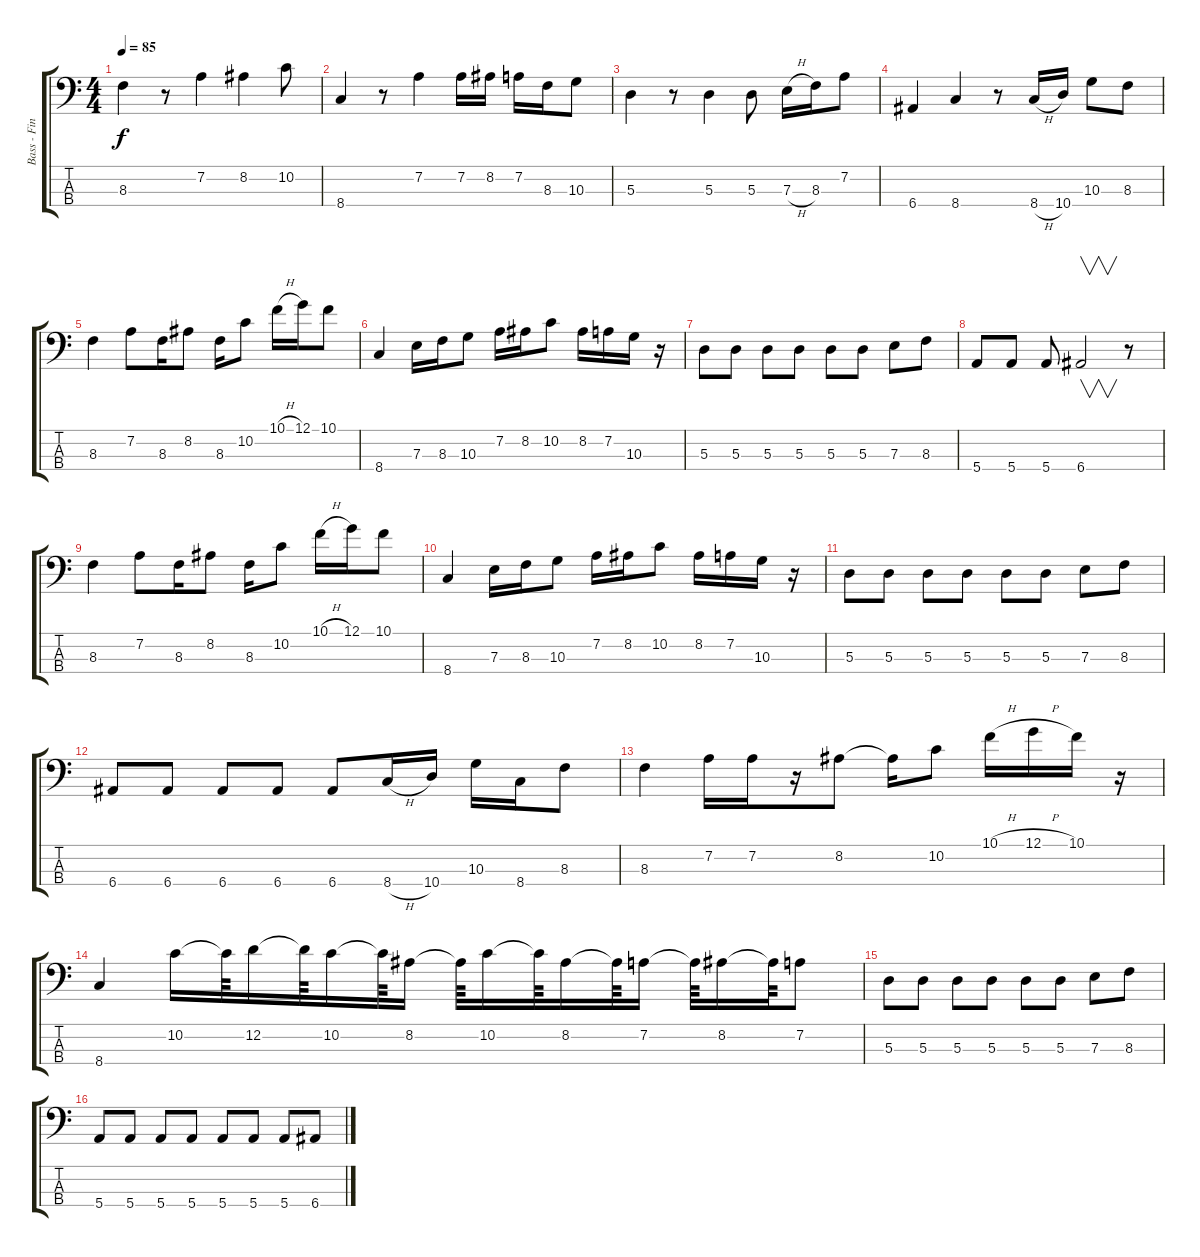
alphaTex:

\track ("Bass - Finger" "Bass - Fin") {instrument electricbassfinger}
\staff {score tabs}
\tuning (G2 D2 A1 E1) {hide}
\ts (4 4)
\tempo 85
\clef f4
\ks c
8.3.4{dy f} r.8 7.2.4 8.2.4 10.2.8 |
8.4.4 r.8 7.2.4 7.2.16 8.2.16 7.2.16 8.3.16 10.3.8 |
5.3.4 r.8 5.3.4 5.3.8 7.3{h}.16 8.3.16 7.2.8 |
6.4.4 8.4.4 r.8 8.4{h}.16 10.4.16 10.3.8 8.3.8 |
8.3.4 7.2.8 8.3.16 8.2.8 8.3.16 10.2.8 10.1{h}.16 12.1.16 10.1.8 |
8.4.4 7.3.16 8.3.16 10.3.8 7.2.16 8.2.16 10.2.8 8.2.16 7.2.16 10.3.16 r.16 |
5.3.8 5.3.8 5.3.8 5.3.8 5.3.8 5.3.8 7.3.8 8.3.8 |
5.4.8 5.4.8 5.4.8 6.4.2{v} r.8 |
8.3.4 7.2.8 8.3.16 8.2.8 8.3.16 10.2.8 10.1{h}.16 12.1.16 10.1.8 |
8.4.4 7.3.16 8.3.16 10.3.8 7.2.16 8.2.16 10.2.8 8.2.16 7.2.16 10.3.16 r.16 |
5.3.8 5.3.8 5.3.8 5.3.8 5.3.8 5.3.8 7.3.8 8.3.8 |
6.4.8 6.4.8 6.4.8 6.4.8 6.4.8 8.4{h}.16 10.4.16 10.3.16 8.4.16 8.3.8 |
8.3.4 7.2.16 7.2.16 r.16 8.2.8 8.2{t}.16 10.2.8 10.1{h}.16 12.1{h}.16 10.1.16 r.16 |
8.4.4 10.2.16 10.2{t}.64 12.2.16 12.2{t}.64 10.2.16 10.2{t}.64 8.2.16 8.2{t}.64 10.2.16 10.2{t}.64 8.2.16 8.2{t}.64 7.2.16 7.2{t}.64 8.2.16 8.2{t}.64 7.2.8 |
5.3.8 5.3.8 5.3.8 5.3.8 5.3.8 5.3.8 7.3.8 8.3.8 |
5.4.8 5.4.8 5.4.8 5.4.8 5.4.8 5.4.8 5.4.8 6.4{ss}.8
